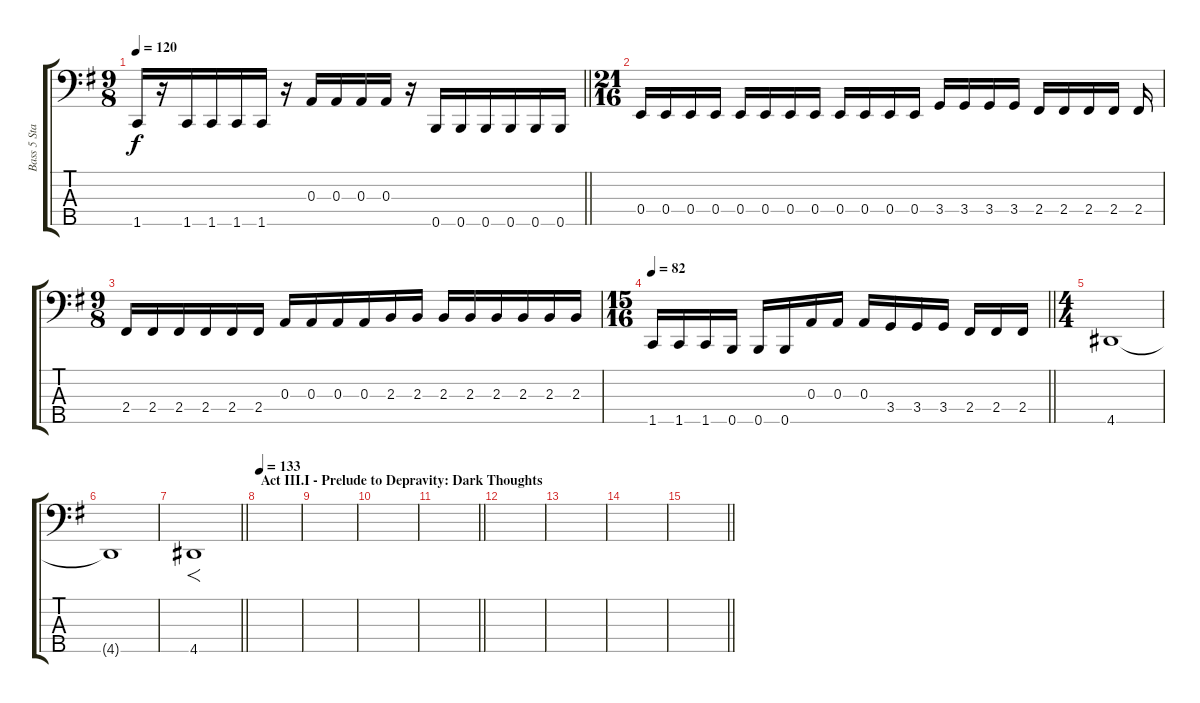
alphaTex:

\track ("Bass 5 Standard" "Bass 5 Sta") {instrument electricbassfinger}
\staff {score tabs}
\tuning (G2 D2 A1 E1 B0) {hide}
\ts (9 8)
\tempo 120
\clef f4
\barLineRight lightlight
\ks eminor
1.5.16{dy f} r.16 1.5.16 1.5.16 1.5.16 1.5.16 r.16 0.3.16 0.3.16 0.3.16 0.3.16 r.16 0.5.16 0.5.16 0.5.16 0.5.16 0.5.16 0.5.16 |
\ts (21 16)
0.4.16 0.4.16 0.4.16 0.4.16 0.4.16 0.4.16 0.4.16 0.4.16 0.4.16 0.4.16 0.4.16 0.4.16 3.4.16 3.4.16 3.4.16 3.4.16 2.4.16 2.4.16 2.4.16 2.4.16 2.4.16 |
\ts (9 8)
2.4.16 2.4.16 2.4.16 2.4.16 2.4.16 2.4.16 0.3.16 0.3.16 0.3.16 0.3.16 2.3.16 2.3.16 2.3.16 2.3.16 2.3.16 2.3.16 2.3.16 2.3.16 |
\ts (15 16)
\tempo 82
\barLineRight lightlight
1.5.16 1.5.16 1.5.16 0.5.16 0.5.16 0.5.16 0.3.16 0.3.16 0.3.16 3.4.16 3.4.16 3.4.16 2.4.16 2.4.16 2.4.16 |
\ts (4 4)
4.5.1 |
4.5{t}.1 |
\barLineRight lightlight
4.5.1{f} |
\section ("" "Act III.I - Prelude to Depravity: Dark Thoughts")
\tempo 133
|
|
|
\barLineRight lightlight
|
|
|
|
\barLineRight lightlight
